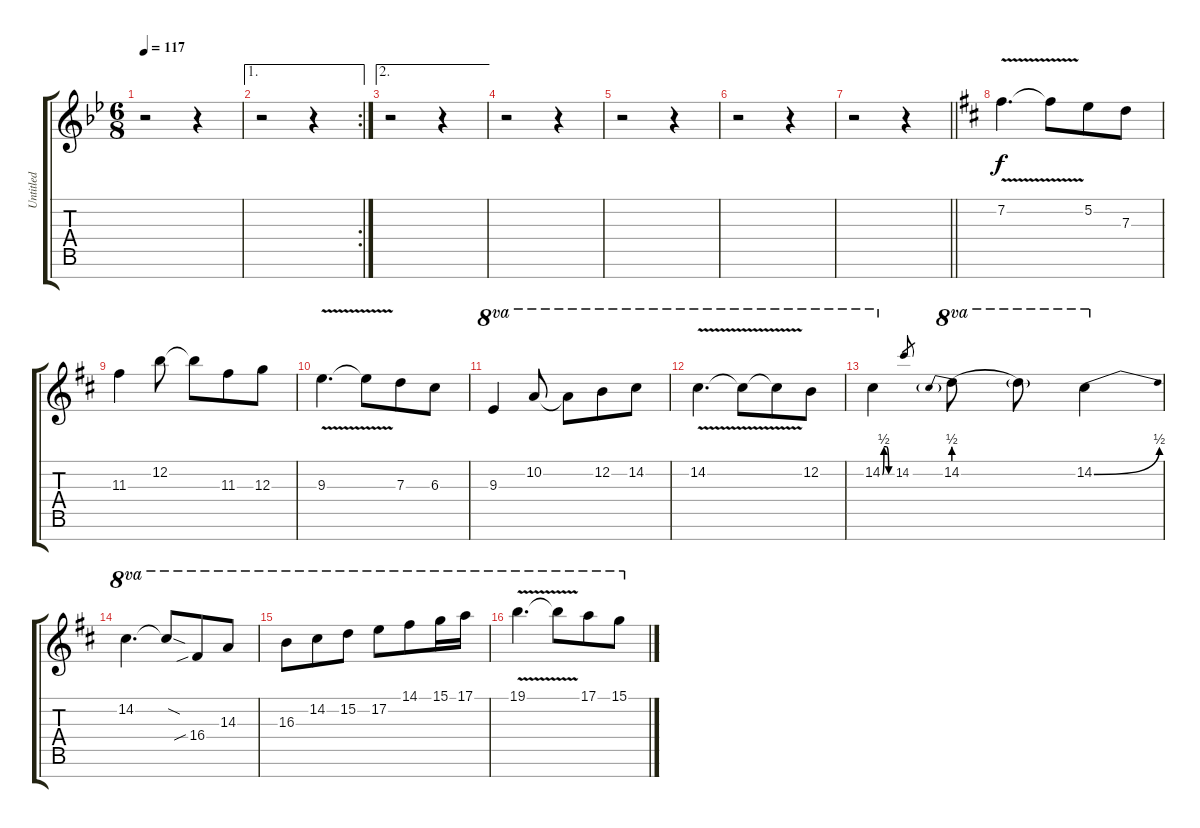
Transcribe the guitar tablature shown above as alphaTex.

\track ("Untitled" "Untitled") {instrument distortionguitar}
\staff {score tabs}
\tuning (E4 B3 G3 D3 A2 E2 B1) {hide}
\ts (6 8)
\tempo 117
\clef g2
\ks bb
r.2{dy f} r.4 |
\ae 1
\rc 2
r.2 r.4 |
\ae 2
r.2 r.4 |
r.2 r.4 |
r.2 r.4 |
r.2 r.4 |
\barLineRight lightlight
r.2 r.4 |
\ks d
7.2{v}.4{d} 7.2{v t}.8 5.2.8 7.3.8 |
11.3.4 12.2.8 12.2{t}.8 11.3.8 12.3.8 |
9.3{v}.4{d} 9.3{v t}.8 7.3.8 6.3.8 |
9.3.4{ot 8va} 10.2.8{ot 8va} 10.2{t}.8{ot 8va} 12.2.8{ot 8va} 14.2.8{ot 8va} |
14.2{v}.4{d ot 8va} 14.2{v t}.8{ot 8va} 14.2{t}.8{ot 8va} 12.2.8{ot 8va} |
14.2{be (custom 0 0 10 2 25 2 40 0 60 0)}.4{ot 8va} 14.2.8{gr} 14.2{be (prebend 0 2 60 2)}.8{ot 8va} 14.2{t}.8{ot 8va} 14.2{be (bend 0 0 60 2)}.4{ot 8va} |
14.2.4{d ot 8va} 14.2{sod t}.8{ot 8va} 16.4{sib}.8{ot 8va} 14.3.8{ot 8va} |
16.3.8{ot 8va} 14.2.8{ot 8va} 15.2.8{ot 8va} 17.2.8{ot 8va} 14.1.8{ot 8va} 15.1.16{ot 8va} 17.1.16{ot 8va} |
19.1{v}.4{d ot 8va} 19.1{v t}.8{ot 8va} 17.1.8{ot 8va} 15.1.8{ot 8va}
